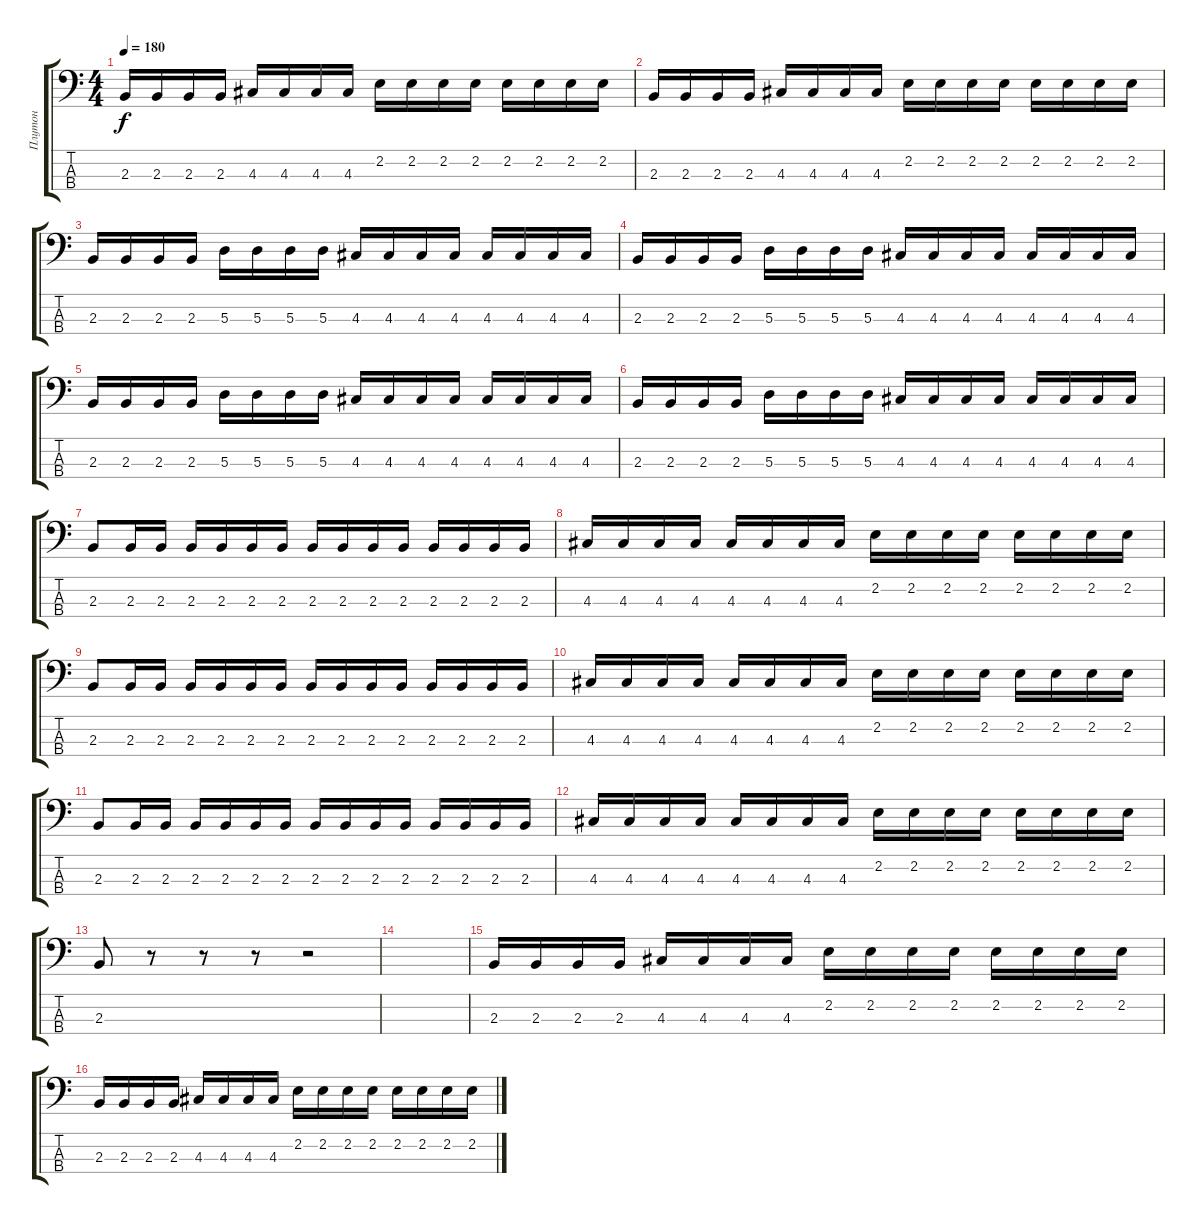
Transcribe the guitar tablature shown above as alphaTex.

\track ("Плутон" "Плутон") {instrument electricbassfinger}
\staff {score tabs}
\tuning (G2 D2 A1 E1) {hide}
\ts (4 4)
\tempo 180
\clef f4
\ks c
2.3.16{dy f} 2.3.16 2.3.16 2.3.16 4.3.16 4.3.16 4.3.16 4.3.16 2.2.16 2.2.16 2.2.16 2.2.16 2.2.16 2.2.16 2.2.16 2.2.16 |
2.3.16 2.3.16 2.3.16 2.3.16 4.3.16 4.3.16 4.3.16 4.3.16 2.2.16 2.2.16 2.2.16 2.2.16 2.2.16 2.2.16 2.2.16 2.2.16 |
2.3.16 2.3.16 2.3.16 2.3.16 5.3.16 5.3.16 5.3.16 5.3.16 4.3.16 4.3.16 4.3.16 4.3.16 4.3.16 4.3.16 4.3.16 4.3.16 |
2.3.16 2.3.16 2.3.16 2.3.16 5.3.16 5.3.16 5.3.16 5.3.16 4.3.16 4.3.16 4.3.16 4.3.16 4.3.16 4.3.16 4.3.16 4.3.16 |
2.3.16 2.3.16 2.3.16 2.3.16 5.3.16 5.3.16 5.3.16 5.3.16 4.3.16 4.3.16 4.3.16 4.3.16 4.3.16 4.3.16 4.3.16 4.3.16 |
2.3.16 2.3.16 2.3.16 2.3.16 5.3.16 5.3.16 5.3.16 5.3.16 4.3.16 4.3.16 4.3.16 4.3.16 4.3.16 4.3.16 4.3.16 4.3.16 |
2.3.8 2.3.16 2.3.16 2.3.16 2.3.16 2.3.16 2.3.16 2.3.16 2.3.16 2.3.16 2.3.16 2.3.16 2.3.16 2.3.16 2.3.16 |
4.3.16 4.3.16 4.3.16 4.3.16 4.3.16 4.3.16 4.3.16 4.3.16 2.2.16 2.2.16 2.2.16 2.2.16 2.2.16 2.2.16 2.2.16 2.2.16 |
2.3.8 2.3.16 2.3.16 2.3.16 2.3.16 2.3.16 2.3.16 2.3.16 2.3.16 2.3.16 2.3.16 2.3.16 2.3.16 2.3.16 2.3.16 |
4.3.16 4.3.16 4.3.16 4.3.16 4.3.16 4.3.16 4.3.16 4.3.16 2.2.16 2.2.16 2.2.16 2.2.16 2.2.16 2.2.16 2.2.16 2.2.16 |
2.3.8 2.3.16 2.3.16 2.3.16 2.3.16 2.3.16 2.3.16 2.3.16 2.3.16 2.3.16 2.3.16 2.3.16 2.3.16 2.3.16 2.3.16 |
4.3.16 4.3.16 4.3.16 4.3.16 4.3.16 4.3.16 4.3.16 4.3.16 2.2.16 2.2.16 2.2.16 2.2.16 2.2.16 2.2.16 2.2.16 2.2.16 |
2.3.8 r.8 r.8 r.8 r.2 |
|
2.3.16 2.3.16 2.3.16 2.3.16 4.3.16 4.3.16 4.3.16 4.3.16 2.2.16 2.2.16 2.2.16 2.2.16 2.2.16 2.2.16 2.2.16 2.2.16 |
2.3.16 2.3.16 2.3.16 2.3.16 4.3.16 4.3.16 4.3.16 4.3.16 2.2.16 2.2.16 2.2.16 2.2.16 2.2.16 2.2.16 2.2.16 2.2.16
